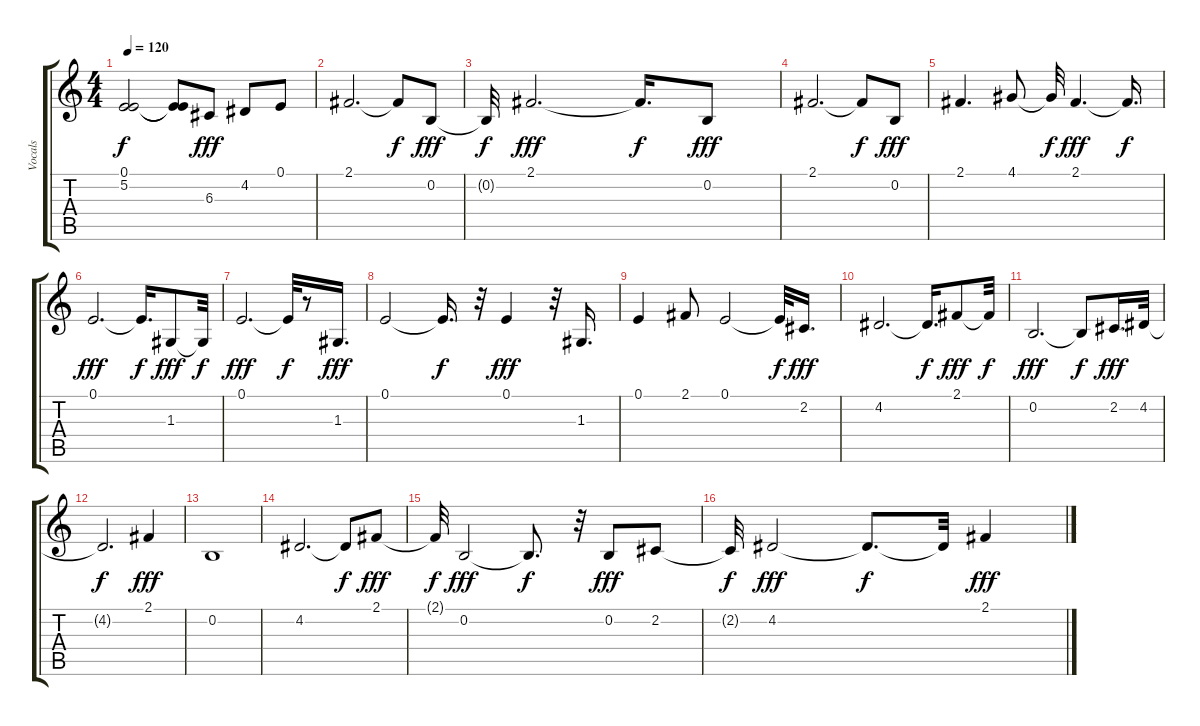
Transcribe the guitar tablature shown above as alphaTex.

\track ("Vocals" "Vocals") {instrument tenorsax}
\staff {score tabs}
\tuning (E4 B3 G3 D3 A2 E2) {hide}
\ts (4 4)
\tempo 120
\clef g2
\ks c
(0.1{t} 5.2{t}).2{dy f} (0.1{t} 5.2{t}).8 6.3.8{dy fff volume 12 instrument tenorsax} 4.2.8 0.1.8 |
2.1.2{d} 2.1{t}.8{dy f} 0.2.8{dy fff} |
0.2{t}.32{dy f} 2.1.2{d dy fff} 2.1{t}.16{d dy f} 0.2.8{dy fff} |
2.1.2{d} 2.1{t}.8{dy f} 0.2.8{dy fff} |
2.1.4{d} 4.1.8 4.1{t}.32{dy f} 2.1.4{d dy fff} 2.1{t}.16{d dy f} |
0.1.2{d dy fff} 0.1{t}.16{d dy f} 1.3.8{dy fff} 1.3{t}.32{dy f} |
0.1.2{d dy fff} 0.1{t}.32{dy f} r.8 1.3.16{d dy fff} |
0.1.2 0.1{t}.16{d dy f} r.32 0.1.4{dy fff} r.32 1.3.16{d} |
0.1.4 2.1.8 0.1.2 0.1{t}.32{dy f} 2.2.16{d dy fff} |
4.2.2{d volume 12 instrument tenorsax} 4.2{t}.16{d dy f} 2.1.8{dy fff} 2.1{t}.32{dy f} |
0.2.2{d dy fff} 0.2{t}.8{dy f} 2.2.16{d dy fff} 4.2.32 |
4.2{t}.2{d dy f} 2.1.4{dy fff} |
0.2.1 |
4.2.2{d} 4.2{t}.8{dy f} 2.1.8{dy fff} |
2.1{t}.32{dy f} 0.2.2{dy fff} 0.2{t}.8{d dy f} r.32 0.2.8{dy fff} 2.2.8 |
2.2{t}.32{dy f} 4.2.2{dy fff} 4.2{t}.8{d dy f} 4.2{t}.32 2.1.4{dy fff}
